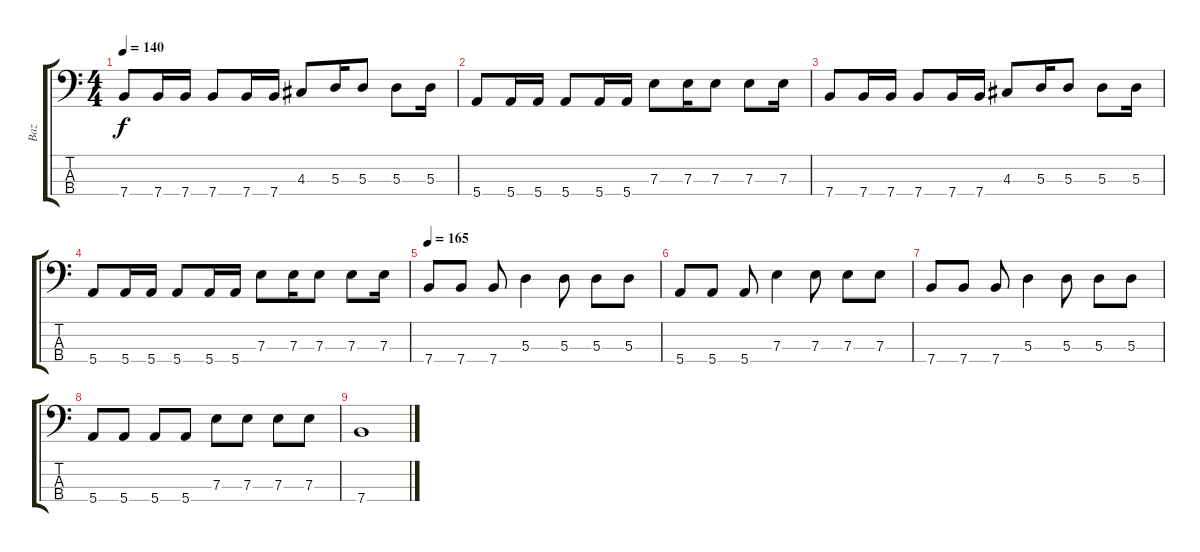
\track ("Baz" "Baz") {instrument electricbassfinger}
\staff {score tabs}
\tuning (G2 D2 A1 E1) {hide}
\ts (4 4)
\tempo 140
\clef f4
\ks c
7.4.8{dy f} 7.4.16 7.4.16 7.4.8 7.4.16 7.4.16 4.3.8 5.3.16 5.3.8 5.3.8 5.3.16 |
5.4.8 5.4.16 5.4.16 5.4.8 5.4.16 5.4.16 7.3.8 7.3.16 7.3.8 7.3.8 7.3.16 |
7.4.8 7.4.16 7.4.16 7.4.8 7.4.16 7.4.16 4.3.8 5.3.16 5.3.8 5.3.8 5.3.16 |
5.4.8 5.4.16 5.4.16 5.4.8 5.4.16 5.4.16 7.3.8 7.3.16 7.3.8 7.3.8 7.3.16 |
\tempo 165
7.4.8 7.4.8 7.4.8 5.3.4 5.3.8 5.3.8 5.3.8 |
5.4.8 5.4.8 5.4.8 7.3.4 7.3.8 7.3.8 7.3.8 |
7.4.8 7.4.8 7.4.8 5.3.4 5.3.8 5.3.8 5.3.8 |
5.4.8 5.4.8 5.4.8 5.4.8 7.3.8 7.3.8 7.3.8 7.3.8 |
7.4.1
